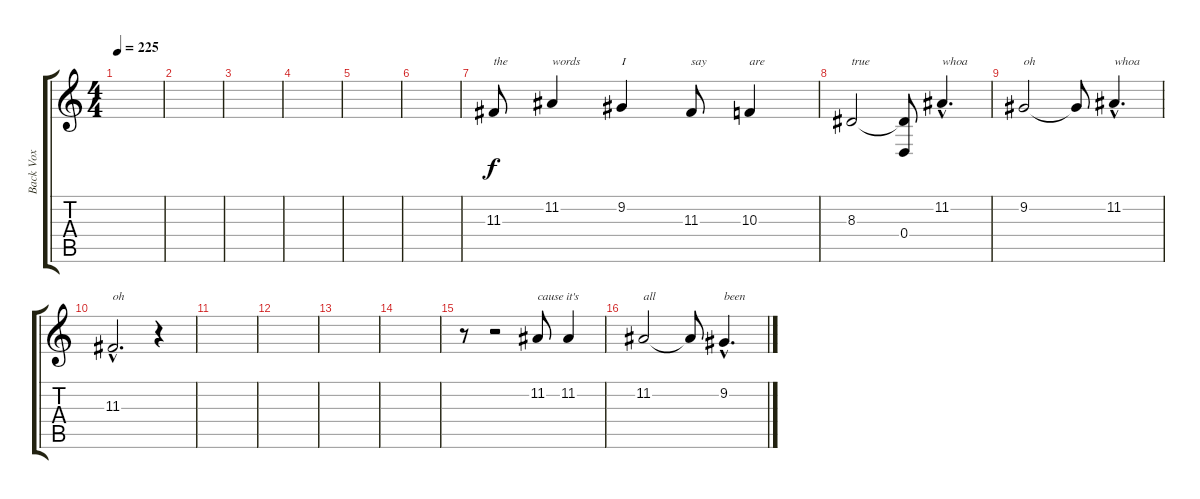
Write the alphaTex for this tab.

\track ("Back Vox" "Back Vox") {instrument lead6voice}
\staff {score tabs}
\tuning (E4 B3 G3 D3 A2 E2) {hide}
\ts (4 4)
\tempo 225
\clef g2
\ks c
|
|
|
|
|
|
11.3.8{txt "the"} 11.2.4{txt "words"} 9.2.4{txt "I"} 11.3.8{txt "say"} 10.3.4{txt "are"} |
8.3.2{txt "true"} (8.3{t} 0.4).8 11.2{hac}.4{d txt "whoa"} |
9.2.2{txt "oh"} 9.2{t}.8 11.2{hac}.4{d txt "whoa"} |
11.3{hac}.2{d txt "oh"} r.4 |
|
|
|
|
r.8 r.2 11.2.8{txt "cause it's"} 11.2.4 |
11.2.2{txt "all"} 11.2{t}.8 9.2{hac}.4{d txt "been"}
